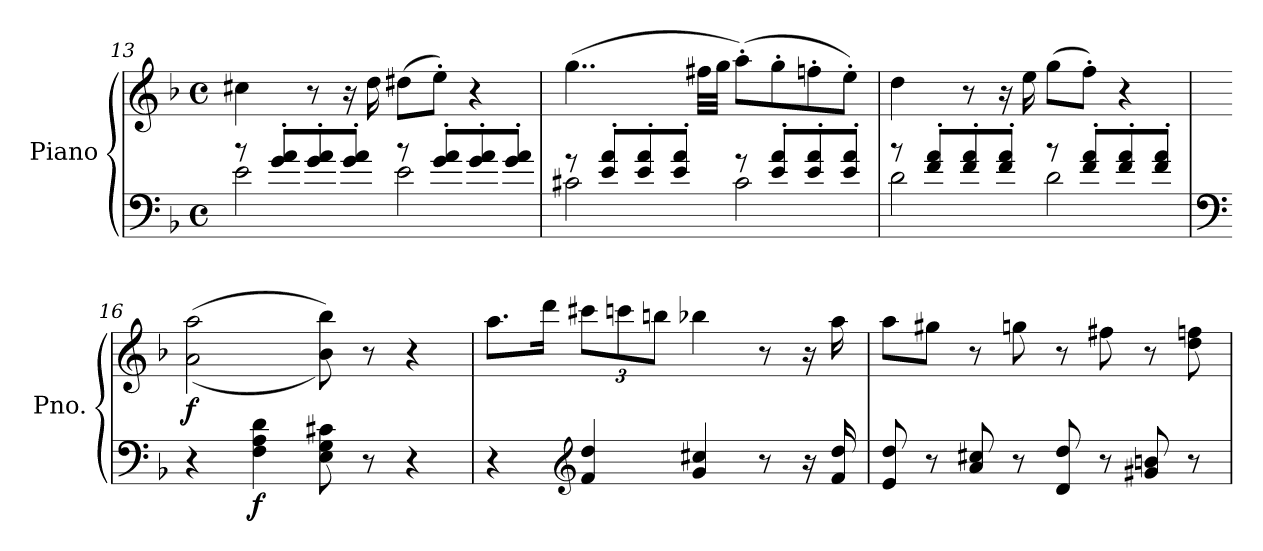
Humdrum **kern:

**kern	**kern	**dynam
*part1	*part1	*part1
*staff2	*staff1	*staff1/2
*I"Piano	*	*
*I'Pno.	*	*
!!LO:LB:g=z
*clefF4	*clefG2	*
*k[b-]	*k[b-]	*
*M4/4	*M4/4	*
*met(c)	*met(c)	*
=13	=13	=13
*^	*	*
8r	2e\	4cc#X\	.
8g/' 8a/'L	.	.	.
8g/' 8a/'	.	8r	.
8g/' 8a/'J	.	16r	.
.	.	16dd\	.
8r	2e\	(>8dd#X\L	.
8g/' 8a/'L	.	8ee'\J)	.
8g/' 8a/'	.	4r	.
8g/' 8a/'J	.	.	.
=14	=14	=14	=14
8r	2c#X\	(>4..gg\	.
8e/' 8a/'L	.	.	.
8e/' 8a/'	.	.	.
8e/' 8a/'J	.	.	.
.	.	32ff#X\LLL	.
.	.	32gg\JJJ	.
8r	2c#\	(>8aa'\L)	.
8e/' 8a/'L	.	8gg'\	.
8e/' 8a/'	.	8ffn'\	.
8e/' 8a/'J	.	8ee'\J)	.
=15	=15	=15	=15
8r	2d\	4dd\	.
8f/' 8a/'L	.	.	.
8f/' 8a/'	.	8r	.
8f/' 8a/'J	.	16r	.
.	.	16ee\	.
8r	2d\	(>8gg\L	.
8f/' 8a/'L	.	8ff'\J)	.
8f/' 8a/'	.	4r	.
8f/' 8a/'J	.	.	.
*v	*v	*	*
!!LO:LB:g=z
=16	=16	=16
*clefF4	*	*
!	!	!LO:DY:b
4r	(>(>2a\ 2aa\	f
!	!	!LO:DY:b=2
4F\ 4A\ 4d\	.	f
8E\ 8G\ 8c#X\	8b-\ 8bb-\))	.
8r	8r	.
4r	4r	.
=17	=17	=17
4r	8.aa\L	.
.	16ddd\Jk	.
*clefG2	*	*
*	*Xbrackettup	*
4f/ 4dd/	12ccc#X\L	.
.	12cccn\	.
.	12bbn\J	.
4g/ 4cc#X/	4bb-X\	.
8r	8r	.
16r	16r	.
16f/ 16dd/	16aa\	.
=18	=18	=18
8e/ 8dd/	8aa\L	.
8r	8gg#X\J	.
8a/ 8cc#X/	8r	.
8r	8ggn\	.
8d/ 8dd/	8r	.
8r	8ff#X\	.
8g#X/ 8bn/	8r	.
8r	8dd\ 8ffn\	.
=	=	=
*-	*-	*-
